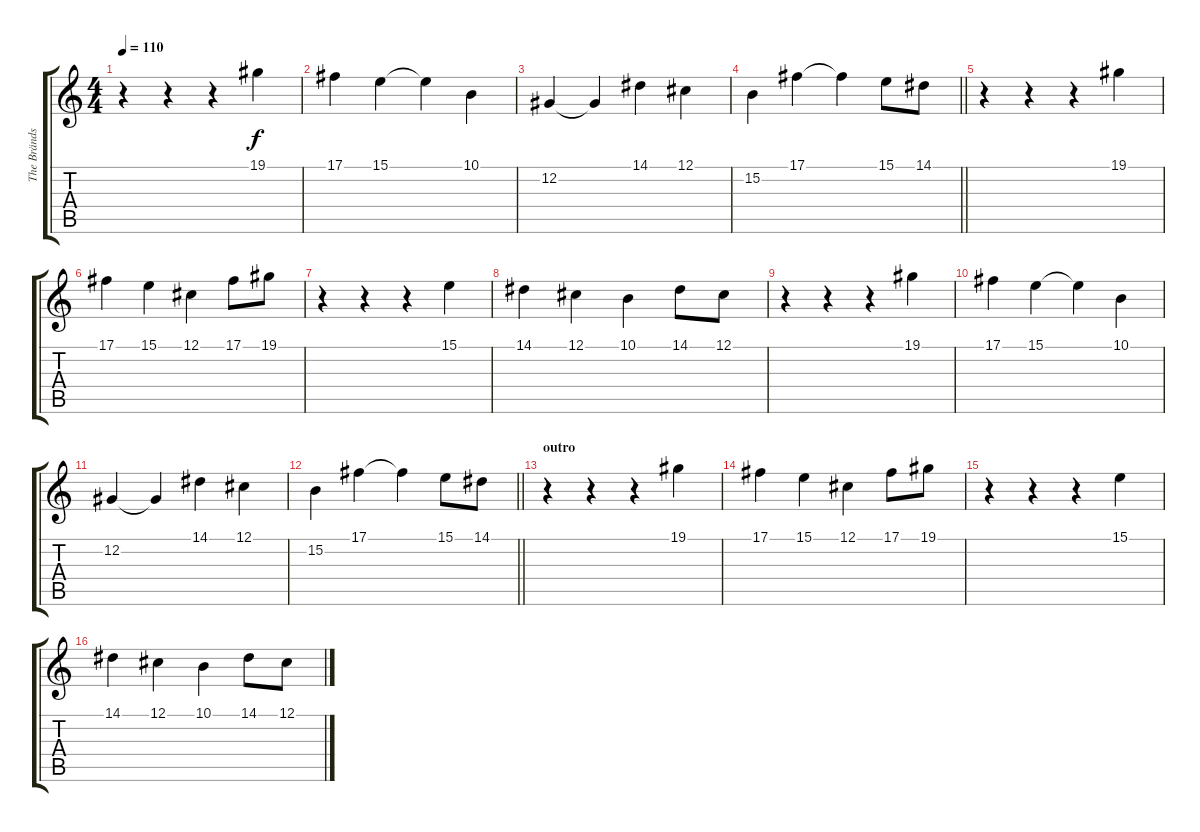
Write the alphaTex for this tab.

\track ("The Brändström #2" "The Bränds") {instrument pad1newage}
\staff {score tabs}
\tuning (Db4 Ab3 E3 B2 Gb2 Db2) {hide}
\ts (4 4)
\tempo 110
\clef g2
\ks c
r.4{dy f} r.4 r.4 19.1.4 |
17.1.4 15.1.4 15.1{t}.4 10.1.4 |
12.2.4 12.2{t}.4 14.1.4 12.1.4 |
\barLineRight lightlight
15.2.4 17.1.4 17.1{t}.4 15.1.8 14.1.8 |
\section ("" "")
r.4 r.4 r.4 19.1.4 |
17.1.4 15.1.4 12.1.4 17.1.8 19.1.8 |
r.4 r.4 r.4 15.1.4 |
14.1.4 12.1.4 10.1.4 14.1.8 12.1.8 |
r.4 r.4 r.4 19.1.4 |
17.1.4 15.1.4 15.1{t}.4 10.1.4 |
12.2.4 12.2{t}.4 14.1.4 12.1.4 |
\barLineRight lightlight
15.2.4 17.1.4 17.1{t}.4 15.1.8 14.1.8 |
\section ("" "outro")
r.4 r.4 r.4 19.1.4 |
17.1.4 15.1.4 12.1.4 17.1.8 19.1.8 |
r.4 r.4 r.4 15.1.4 |
14.1.4 12.1.4 10.1.4 14.1.8 12.1.8
